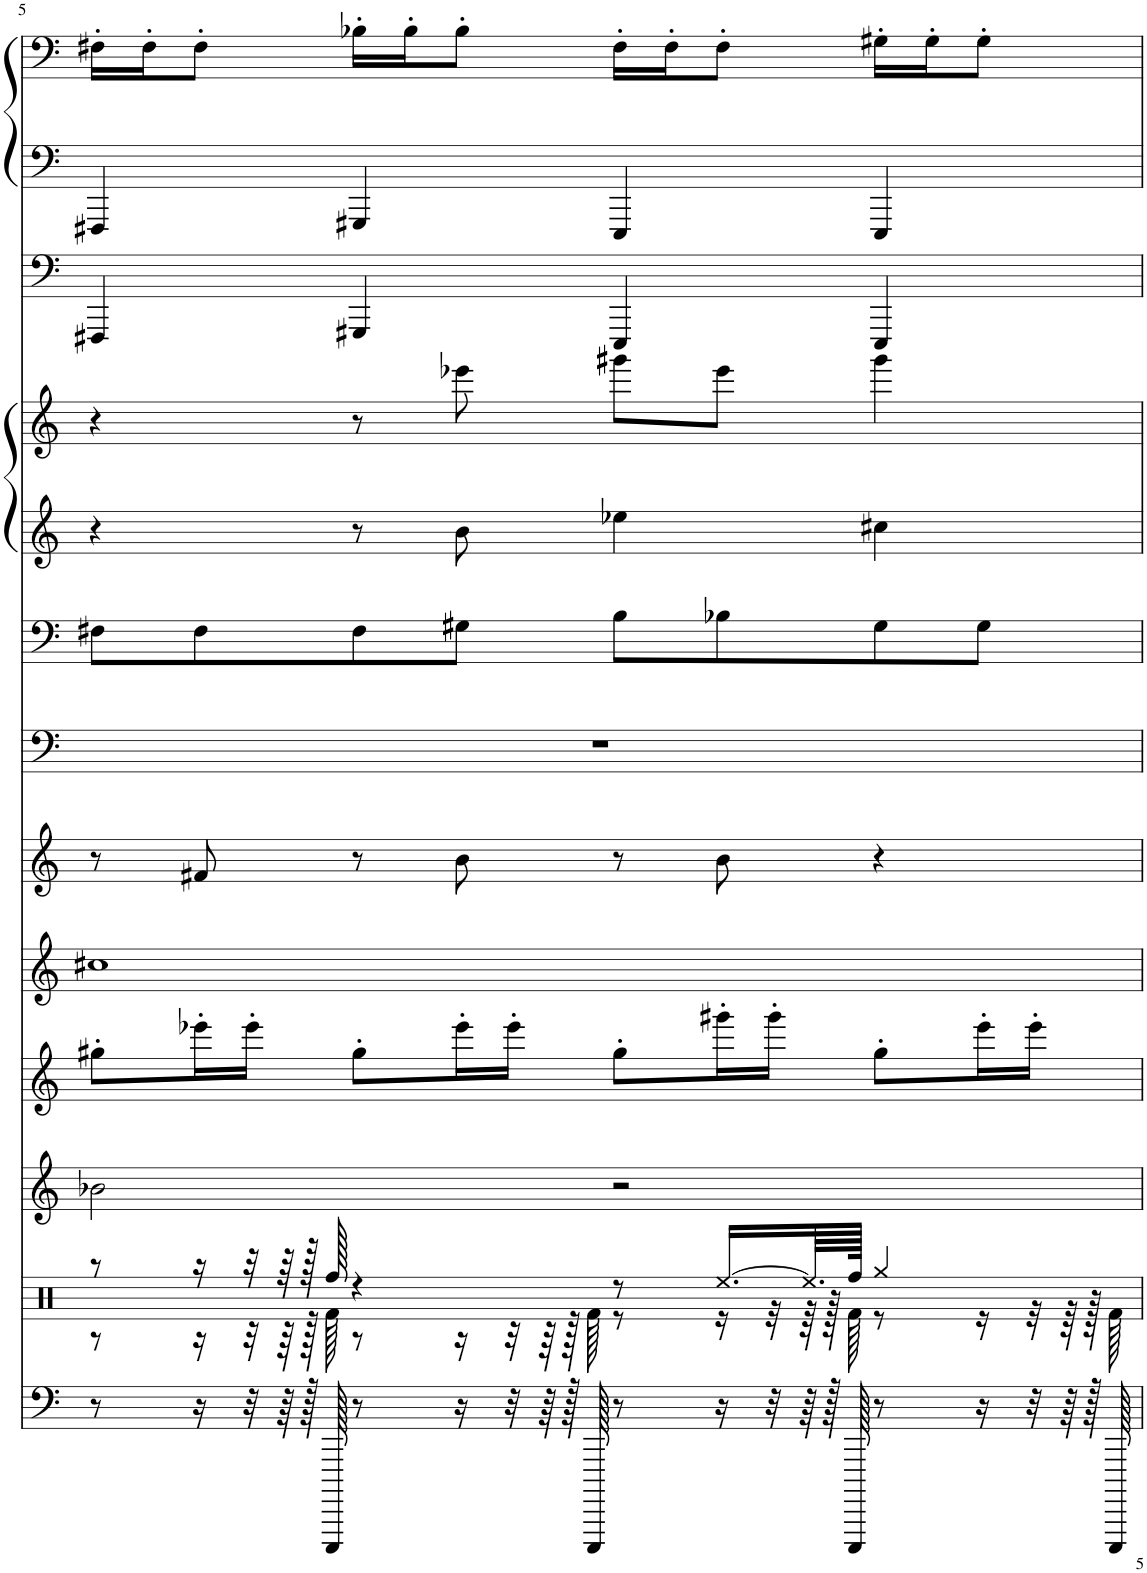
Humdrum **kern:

**kern	**kern	**kern	**kern	**kern	**kern	**kern	**kern	**kern	**kern	**kern	**kern	**kern
*part11	*part10	*part9	*part8	*part7	*part6	*part5	*part4	*part3	*part3	*part2	*part1	*part1
*staff13	*staff12	*staff11	*staff10	*staff9	*staff8	*staff7	*staff6	*staff5	*staff4	*staff3	*staff2	*staff1
*I"Synth Drum	*I"Percussion	*I"Choir Aahs	*I"Bass Lead	*I"Ocarina	*I"Square Wave	*I"Synth Bass 1	*I"Tenor Sax	*I"Saw Wave	*	*I"Fingered Bass	*I"Saw Wave, The Way I Are	*
*	*	*I'Ch	*	*I'Oc	*	*	*I'T Sax	*	*	*	*	*
!!LO:PB:g=z
*clefF4	*clefX	*clefG2	*clefG2	*clefG2	*clefG2	*clefF4	*clefG2	*clefG2	*clefG2	*clefF4	*clefF4	*clefF4
*	*	*	*	*	*	*	*Trd8c14	*	*	*	*	*
*k[]	*k[]	*k[]	*k[]	*k[]	*k[]	*k[]	*k[]	*k[]	*k[]	*k[]	*k[]	*k[]
*M4/4	*M4/4	*M4/4	*M4/4	*M4/4	*M4/4	*M4/4	*M4/4	*M4/4	*M4/4	*M4/4	*M4/4	*M4/4
=5	=5	=5	=5	=5	=5	=5	=5	=5	=5	=5	=5	=5
*	*^	*	*	*	*	*	*	*	*	*	*	*
8r	8r	8r	2b-X\	8gg#X'\L	1cc#X	8r	1r	8F#X\L	4r	4r	4FFF#X/	4FFF#X/	16F#X'\LL
.	.	.	.	.	.	.	.	.	.	.	.	.	16F#'\J
16r	16r	16r	.	16eee-X'\L	.	8f#X/	.	8F#\	.	.	.	.	8F#'\J
32r	32r	32r	.	16eee-'\JJ	.	.	.	.	.	.	.	.	.
64r	64r	64r	.	.	.	.	.	.	.	.	.	.	.
128r	128r	128r	.	.	.	.	.	.	.	.	.	.	.
128EEEEE/	128Rff/	128Rf\	.	.	.	.	.	.	.	.	.	.	.
8r	4r	8r	.	8gg#'\L	.	8r	.	8F#\	8r	8r	4GGG#X/	4GGG#X/	16B-X'\LL
.	.	.	.	.	.	.	.	.	.	.	.	.	16B-'\J
16r	.	16r	.	16eee-'\L	.	8b\	.	8G#X\J	8b\	8eee-X\	.	.	8B-'\J
32r	.	32r	.	16eee-'\JJ	.	.	.	.	.	.	.	.	.
64r	.	64r	.	.	.	.	.	.	.	.	.	.	.
128r	.	128r	.	.	.	.	.	.	.	.	.	.	.
128EEEEE/	.	128Rf\	.	.	.	.	.	.	.	.	.	.	.
8r	8r	8r	2r	8gg#'\L	.	8r	.	8B\L	4ee-X\	8ggg#X\L	4EEE/	4EEE/	16F#'\LL
.	.	.	.	.	.	.	.	.	.	.	.	.	16F#'\J
16r	[16.Ree/LL	16r	.	16ggg#X'\L	.	8b\	.	8B-X\	.	8eee-\J	.	.	8F#'\J
32r	.	32r	.	16ggg#'\JJ	.	.	.	.	.	.	.	.	.
64r	64.Ree/LL]	64r	.	.	.	.	.	.	.	.	.	.	.
128r	.	128r	.	.	.	.	.	.	.	.	.	.	.
128EEEEE/	128Rff/JJJJk	128Rf\	.	.	.	.	.	.	.	.	.	.	.
8r	4Rgg/	8r	.	8gg#'\L	.	4r	.	8G#\	4cc#X\	4ggg#\	4EEE/	4EEE/	16G#X'\LL
.	.	.	.	.	.	.	.	.	.	.	.	.	16G#'\J
16r	.	16r	.	16eee-'\L	.	.	.	8G#\J	.	.	.	.	8G#'\J
32r	.	32r	.	16eee-'\JJ	.	.	.	.	.	.	.	.	.
64r	.	64r	.	.	.	.	.	.	.	.	.	.	.
128r	.	128r	.	.	.	.	.	.	.	.	.	.	.
128EEEEE/	.	128Rf\	.	.	.	.	.	.	.	.	.	.	.
*	*v	*v	*	*	*	*	*	*	*	*	*	*	*
=	=	=	=	=	=	=	=	=	=	=	=	=
*-	*-	*-	*-	*-	*-	*-	*-	*-	*-	*-	*-	*-
